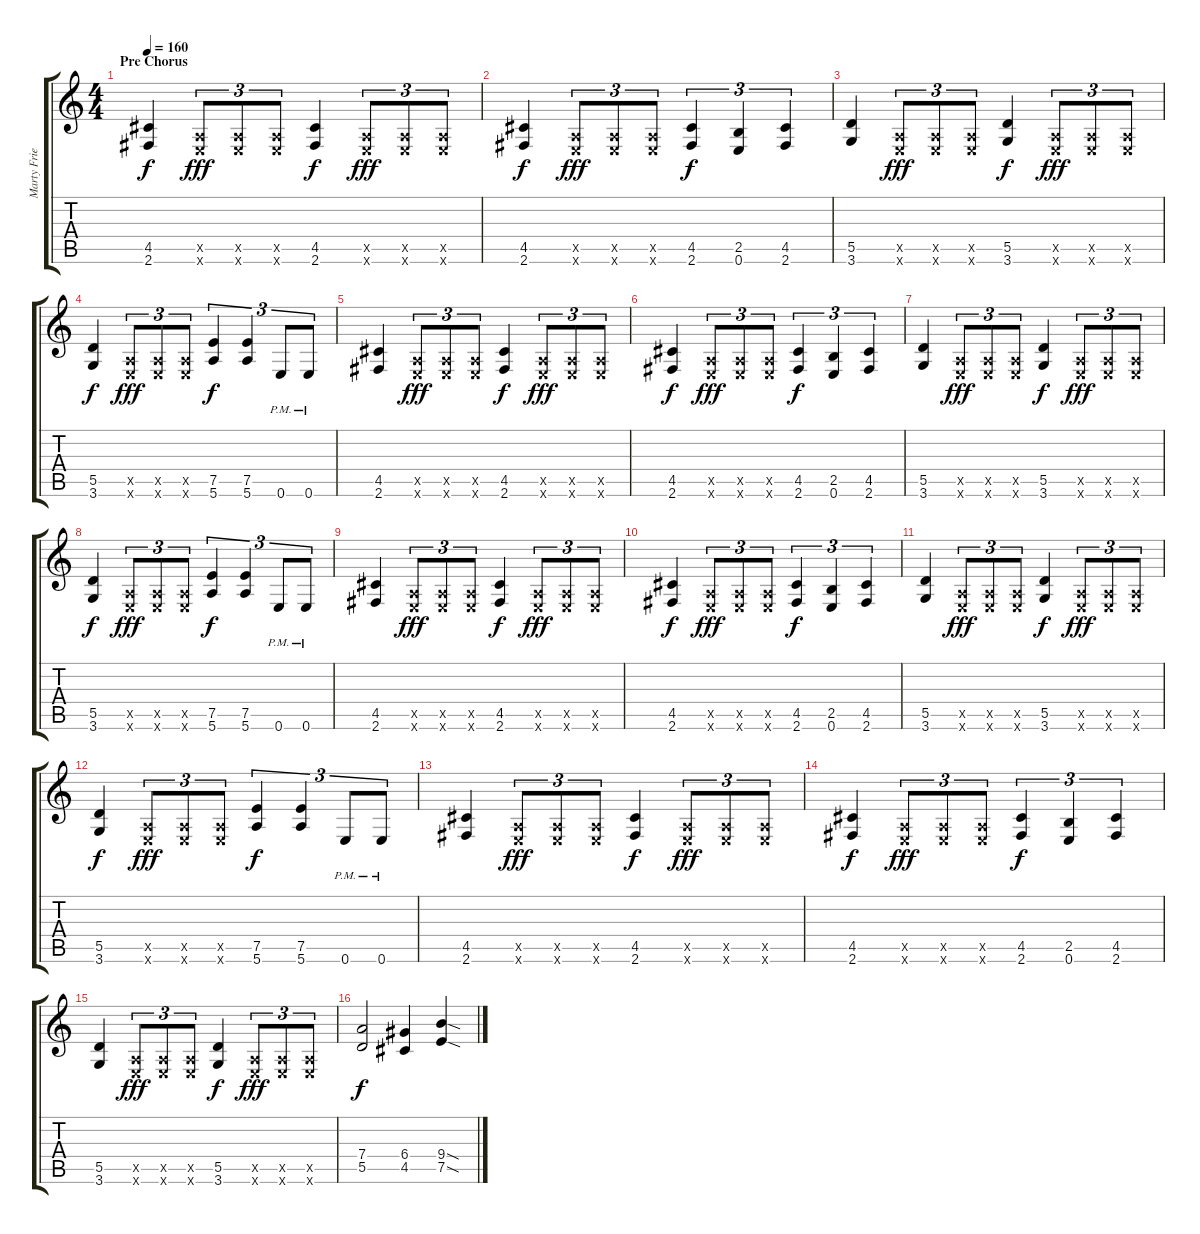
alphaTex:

\track ("Marty Friedman" "Marty Frie") {instrument distortionguitar}
\staff {score tabs}
\tuning (E4 B3 G3 D3 A2 E2) {hide}
\ts (4 4)
\section ("" "Pre Chorus")
\tempo 160
\clef g2
\ks c
(4.5 2.6).4{dy f} (0.5{x} 0.6{x}).8{tu (3 2) dy fff} (0.5{x} 0.6{x}).8{tu (3 2)} (0.5{x} 0.6{x}).8{tu (3 2)} (4.5 2.6).4{dy f} (0.5{x} 0.6{x}).8{tu (3 2) dy fff} (0.5{x} 0.6{x}).8{tu (3 2)} (0.5{x} 0.6{x}).8{tu (3 2)} |
(4.5 2.6).4{dy f} (0.5{x} 0.6{x}).8{tu (3 2) dy fff} (0.5{x} 0.6{x}).8{tu (3 2)} (0.5{x} 0.6{x}).8{tu (3 2)} (4.5 2.6).4{tu (3 2) dy f} (2.5 0.6).4{tu (3 2)} (4.5 2.6).4{tu (3 2)} |
(5.5 3.6).4 (0.5{x} 0.6{x}).8{tu (3 2) dy fff} (0.5{x} 0.6{x}).8{tu (3 2)} (0.5{x} 0.6{x}).8{tu (3 2)} (5.5 3.6).4{dy f} (0.5{x} 0.6{x}).8{tu (3 2) dy fff} (0.5{x} 0.6{x}).8{tu (3 2)} (0.5{x} 0.6{x}).8{tu (3 2)} |
(5.5 3.6).4{dy f} (0.5{x} 0.6{x}).8{tu (3 2) dy fff} (0.5{x} 0.6{x}).8{tu (3 2)} (0.5{x} 0.6{x}).8{tu (3 2)} (7.5 5.6).4{tu (3 2) dy f} (7.5 5.6).4{tu (3 2)} 0.6{pm}.8{tu (3 2)} 0.6{pm}.8{tu (3 2)} |
(4.5 2.6).4 (0.5{x} 0.6{x}).8{tu (3 2) dy fff} (0.5{x} 0.6{x}).8{tu (3 2)} (0.5{x} 0.6{x}).8{tu (3 2)} (4.5 2.6).4{dy f} (0.5{x} 0.6{x}).8{tu (3 2) dy fff} (0.5{x} 0.6{x}).8{tu (3 2)} (0.5{x} 0.6{x}).8{tu (3 2)} |
(4.5 2.6).4{dy f} (0.5{x} 0.6{x}).8{tu (3 2) dy fff} (0.5{x} 0.6{x}).8{tu (3 2)} (0.5{x} 0.6{x}).8{tu (3 2)} (4.5 2.6).4{tu (3 2) dy f} (2.5 0.6).4{tu (3 2)} (4.5 2.6).4{tu (3 2)} |
(5.5 3.6).4 (0.5{x} 0.6{x}).8{tu (3 2) dy fff} (0.5{x} 0.6{x}).8{tu (3 2)} (0.5{x} 0.6{x}).8{tu (3 2)} (5.5 3.6).4{dy f} (0.5{x} 0.6{x}).8{tu (3 2) dy fff} (0.5{x} 0.6{x}).8{tu (3 2)} (0.5{x} 0.6{x}).8{tu (3 2)} |
(5.5 3.6).4{dy f} (0.5{x} 0.6{x}).8{tu (3 2) dy fff} (0.5{x} 0.6{x}).8{tu (3 2)} (0.5{x} 0.6{x}).8{tu (3 2)} (7.5 5.6).4{tu (3 2) dy f} (7.5 5.6).4{tu (3 2)} 0.6{pm}.8{tu (3 2)} 0.6{pm}.8{tu (3 2)} |
(4.5 2.6).4 (0.5{x} 0.6{x}).8{tu (3 2) dy fff} (0.5{x} 0.6{x}).8{tu (3 2)} (0.5{x} 0.6{x}).8{tu (3 2)} (4.5 2.6).4{dy f} (0.5{x} 0.6{x}).8{tu (3 2) dy fff} (0.5{x} 0.6{x}).8{tu (3 2)} (0.5{x} 0.6{x}).8{tu (3 2)} |
(4.5 2.6).4{dy f} (0.5{x} 0.6{x}).8{tu (3 2) dy fff} (0.5{x} 0.6{x}).8{tu (3 2)} (0.5{x} 0.6{x}).8{tu (3 2)} (4.5 2.6).4{tu (3 2) dy f} (2.5 0.6).4{tu (3 2)} (4.5 2.6).4{tu (3 2)} |
(5.5 3.6).4 (0.5{x} 0.6{x}).8{tu (3 2) dy fff} (0.5{x} 0.6{x}).8{tu (3 2)} (0.5{x} 0.6{x}).8{tu (3 2)} (5.5 3.6).4{dy f} (0.5{x} 0.6{x}).8{tu (3 2) dy fff} (0.5{x} 0.6{x}).8{tu (3 2)} (0.5{x} 0.6{x}).8{tu (3 2)} |
(5.5 3.6).4{dy f} (0.5{x} 0.6{x}).8{tu (3 2) dy fff} (0.5{x} 0.6{x}).8{tu (3 2)} (0.5{x} 0.6{x}).8{tu (3 2)} (7.5 5.6).4{tu (3 2) dy f} (7.5 5.6).4{tu (3 2)} 0.6{pm}.8{tu (3 2)} 0.6{pm}.8{tu (3 2)} |
(4.5 2.6).4 (0.5{x} 0.6{x}).8{tu (3 2) dy fff} (0.5{x} 0.6{x}).8{tu (3 2)} (0.5{x} 0.6{x}).8{tu (3 2)} (4.5 2.6).4{dy f} (0.5{x} 0.6{x}).8{tu (3 2) dy fff} (0.5{x} 0.6{x}).8{tu (3 2)} (0.5{x} 0.6{x}).8{tu (3 2)} |
(4.5 2.6).4{dy f} (0.5{x} 0.6{x}).8{tu (3 2) dy fff} (0.5{x} 0.6{x}).8{tu (3 2)} (0.5{x} 0.6{x}).8{tu (3 2)} (4.5 2.6).4{tu (3 2) dy f} (2.5 0.6).4{tu (3 2)} (4.5 2.6).4{tu (3 2)} |
(5.5 3.6).4 (0.5{x} 0.6{x}).8{tu (3 2) dy fff} (0.5{x} 0.6{x}).8{tu (3 2)} (0.5{x} 0.6{x}).8{tu (3 2)} (5.5 3.6).4{dy f} (0.5{x} 0.6{x}).8{tu (3 2) dy fff} (0.5{x} 0.6{x}).8{tu (3 2)} (0.5{x} 0.6{x}).8{tu (3 2)} |
(7.4 5.5).2{dy f} (6.4 4.5).4 (9.4{sod} 7.5{sod}).4
